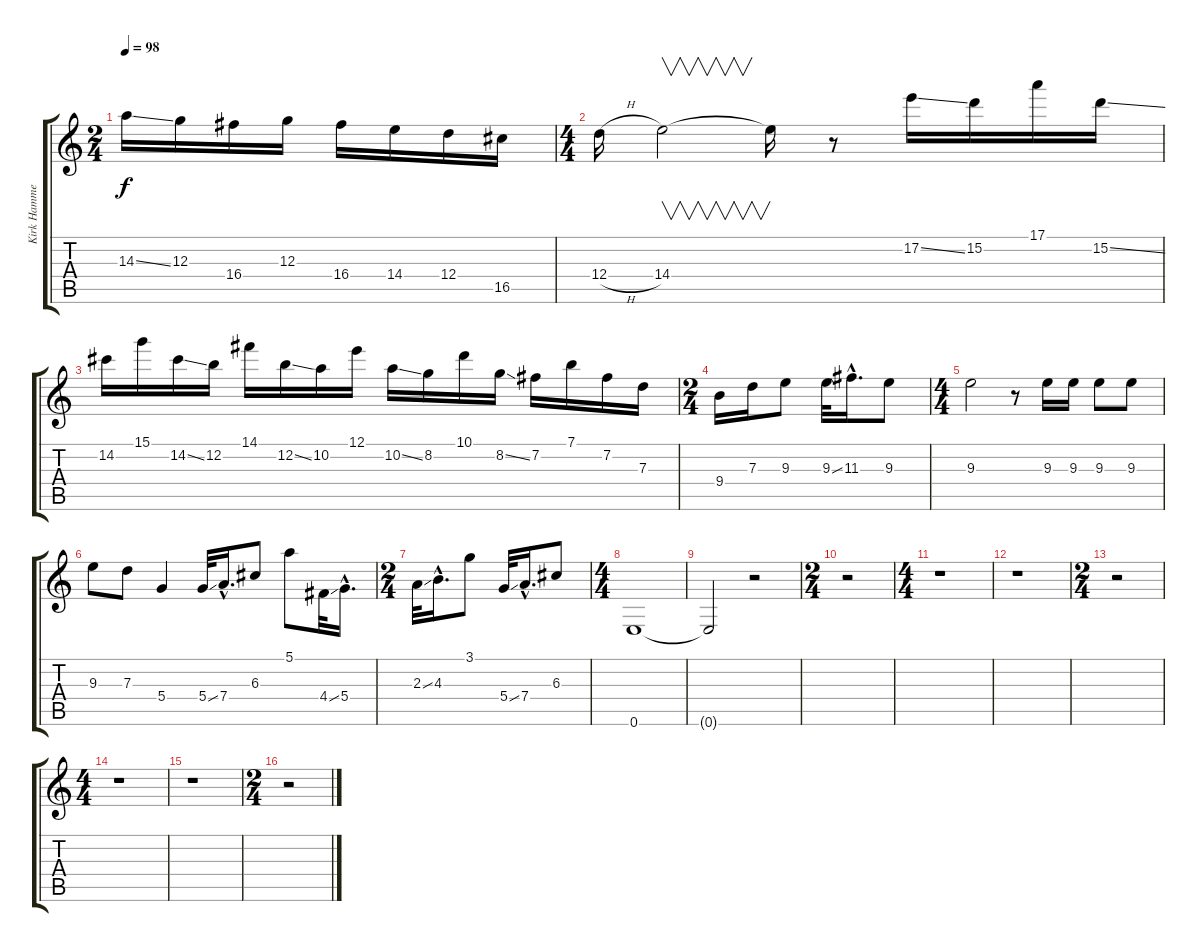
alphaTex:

\track ("Kirk Hammet" "Kirk Hamme") {instrument distortionguitar}
\staff {score tabs}
\tuning (E4 B3 G3 D3 A2 E2) {hide}
\ts (2 4)
\tempo 98
\clef g2
\ks c
14.3{ss}.16{dy f} 12.3.16 16.4.16 12.3.16 16.4.16 14.4.16 12.4.16 16.5.16 |
\ts (4 4)
12.4{h}.16 14.4.2{v} 14.4{t}.16 r.8 17.2{ss}.16 15.2.16 17.1.16 15.2{ss}.16 |
14.2.16 15.1.16 14.2{ss}.16 12.2.16 14.1.16 12.2{ss}.16 10.2.16 12.1.16 10.2{ss}.16 8.2.16 10.1.16 8.2{ss}.16 7.2.16 7.1.16 7.2.16 7.3.16 |
\ts (2 4)
9.4.16 7.3.16 9.3.8 9.3{ss}.32 11.3{hac}.16{d} 9.3.8 |
\ts (4 4)
9.3.2 r.8 9.3.16 9.3.16 9.3.8 9.3.8 |
9.3.8 7.3.8 5.4.4 5.4{ss}.32 7.4{hac}.16{d} 6.3.8 5.1.8 4.4{ss}.32 5.4{hac}.16{d} |
\ts (2 4)
2.3{ss}.32 4.3{hac}.16{d} 3.1.8 5.4{ss}.32 7.4{hac}.16{d} 6.3.8 |
\ts (4 4)
0.6.1{instrument electricguitarclean} |
0.6{t}.2 r.2 |
\ts (2 4)
r.2 |
\ts (4 4)
r.1 |
r.1 |
\ts (2 4)
r.2 |
\ts (4 4)
r.1 |
r.1 |
\ts (2 4)
r.2
